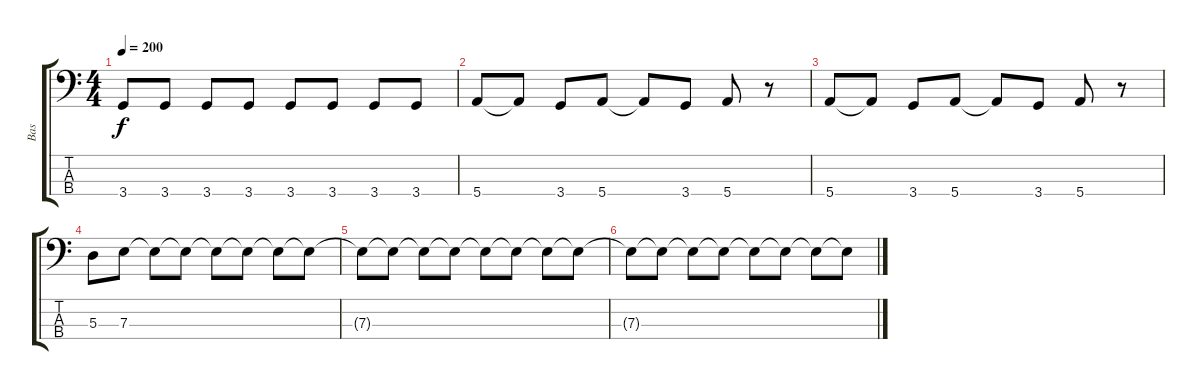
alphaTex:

\track ("Bas" "Bas") {instrument acousticguitarnylon}
\staff {score tabs}
\tuning (G2 D2 A1 E1) {hide}
\ts (4 4)
\tempo 200
\clef f4
\ks c
3.4.8{dy f} 3.4.8 3.4.8 3.4.8 3.4.8 3.4.8 3.4.8 3.4.8 |
5.4.8 5.4{t}.8 3.4.8 5.4.8 5.4{t}.8 3.4.8 5.4.8 r.8 |
5.4.8 5.4{t}.8 3.4.8 5.4.8 5.4{t}.8 3.4.8 5.4.8 r.8 |
5.3.8 7.3.8 7.3{t}.8 7.3{t}.8 7.3{t}.8 7.3{t}.8 7.3{t}.8 7.3{t}.8 |
7.3{t}.8 7.3{t}.8 7.3{t}.8 7.3{t}.8 7.3{t}.8 7.3{t}.8 7.3{t}.8 7.3{t}.8 |
7.3{t}.8 7.3{t}.8 7.3{t}.8 7.3{t}.8 7.3{t}.8 7.3{t}.8 7.3{t}.8 7.3{t}.8
